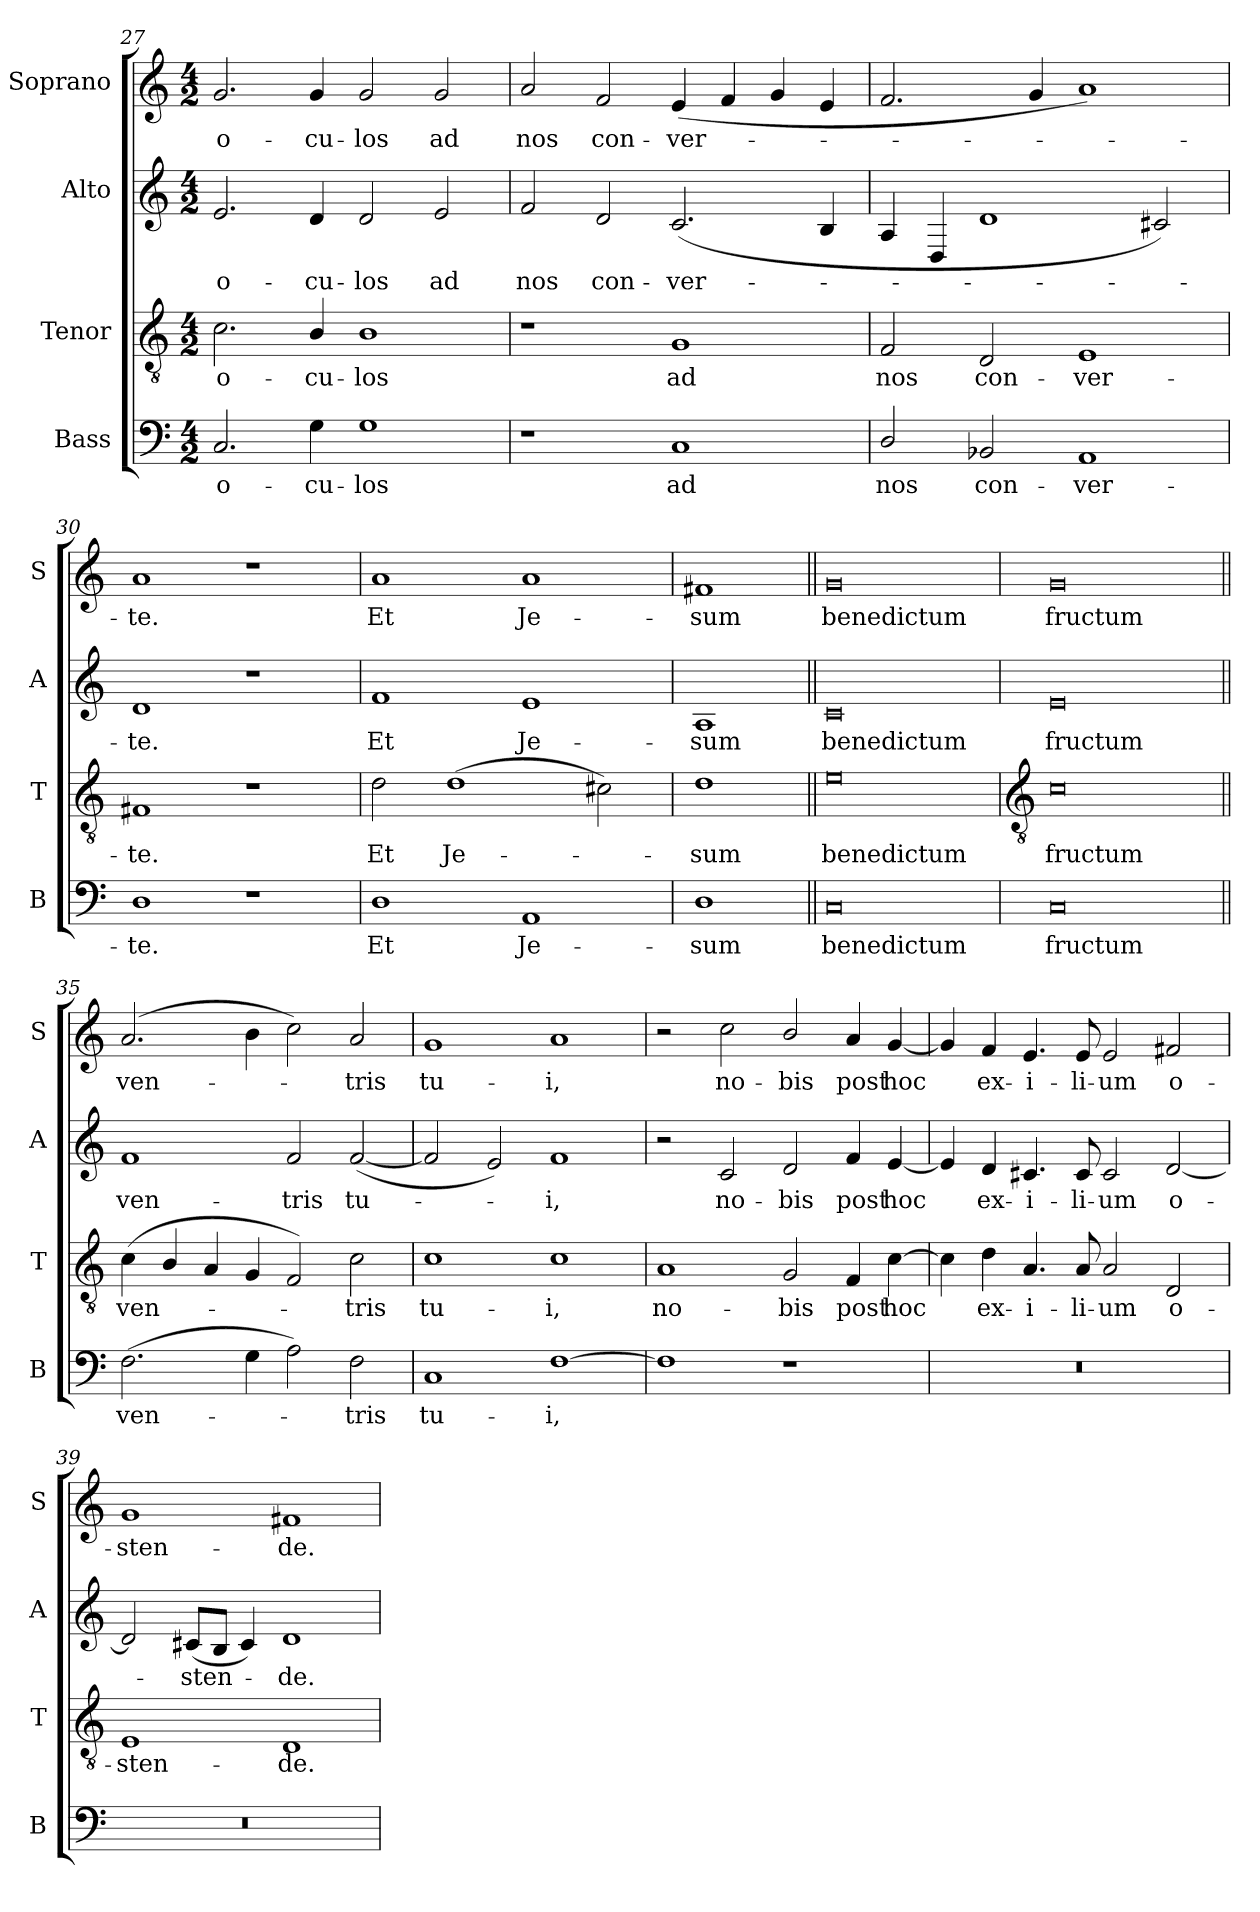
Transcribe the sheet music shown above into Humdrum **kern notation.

**kern	**text	**kern	**text	**kern	**text	**kern	**text
*part4	*part4	*part3	*part3	*part2	*part2	*part1	*part1
*staff4	*staff4	*staff3	*staff3	*staff2	*staff2	*staff1	*staff1
*I"Bass	*	*I"Tenor	*	*I"Alto	*	*I"Soprano	*
*I'B	*	*I'T	*	*I'A	*	*I'S	*
*clefF4	*	*clefGv2	*	*clefG2	*	*clefG2	*
*k[]	*	*k[]	*	*k[]	*	*k[]	*
*C:	*	*C:	*	*C:	*	*C:	*
*M4/2	*	*M4/2	*	*M4/2	*	*M4/2	*
=27	=27	=27	=27	=27	=27	=27	=27
!	!LO:LY:b	!	!LO:LY:b	!	!LO:LY:b	!	!LO:LY:b
2.C	o-	2.c	o-	2.e	o-	2.g	o-
!	!LO:LY:b	!	!LO:LY:b	!	!LO:LY:b	!	!LO:LY:b
4G	-cu-	4B/	-cu-	4d	-cu-	4g	-cu-
!	!LO:LY:b	!	!LO:LY:b	!	!LO:LY:b	!	!LO:LY:b
1G	-los	1B	-los	2d	-los	2g	-los
!	!	!	!	!	!LO:LY:b	!	!LO:LY:b
.	.	.	.	2e	ad	2g	ad
=28	=28	=28	=28	=28	=28	=28	=28
!	!	!	!	!	!LO:LY:b	!	!LO:LY:b
1r	.	1r	.	2f	nos	2a	nos
!	!	!	!	!	!LO:LY:b	!	!LO:LY:b
.	.	.	.	2d	con-	2f	con-
!	!LO:LY:b	!	!LO:LY:b	!	!LO:LY:b	!	!LO:LY:b
1C	ad	1G	ad	(<2.c	-ver-	(<4e	-ver-
.	.	.	.	.	.	4f	.
.	.	.	.	.	.	4g	.
.	.	.	.	4B	.	4e	.
=29	=29	=29	=29	=29	=29	=29	=29
!	!LO:LY:b	!	!LO:LY:b	!	!	!	!
2D/	nos	2F	nos	4A	.	2.f	.
.	.	.	.	4D	.	.	.
!	!LO:LY:b	!	!LO:LY:b	!	!	!	!
2BB-X	con-	2D	con-	1d	.	.	.
.	.	.	.	.	.	4g	.
!	!LO:LY:b	!	!LO:LY:b	!	!	!	!
1AA	-ver-	1E	-ver-	.	.	1a)	.
.	.	.	.	2c#X)	.	.	.
=30	=30	=30	=30	=30	=30	=30	=30
!	!LO:LY:b	!	!LO:LY:b	!	!LO:LY:b	!	!LO:LY:b
1D	-te.	1F#X	-te.	1d	te.	1a	te.
1r	.	1r	.	1r	.	1r	.
=31	=31	=31	=31	=31	=31	=31	=31
!	!LO:LY:b	!	!LO:LY:b	!	!LO:LY:b	!	!LO:LY:b
1D	Et	2d	Et	1f	Et	1a	Et
!	!	!	!LO:LY:b	!	!	!	!
.	.	(>1d	Je-	.	.	.	.
!	!LO:LY:b	!	!	!	!LO:LY:b	!	!LO:LY:b
1AA	Je-	.	.	1e	Je-	1a	Je-
.	.	2c#X)	.	.	.	.	.
=32	=32	=32	=32	=32	=32	=32	=32
!	!LO:LY:b	!	!LO:LY:b	!	!LO:LY:b	!	!LO:LY:b
1D	-sum	1d	sum	1A	-sum	1f#X	-sum
=33||	=33||	=33||	=33||	=33||	=33||	=33||	=33||
!	!LO:LY:b	!	!LO:LY:b	!	!LO:LY:b	!	!LO:LY:b
0C	benedictum	0e	benedictum	0c	benedictum	0g	benedictum
!!LO:LB:g=z
=34	=34	=34	=34	=34	=34	=34	=34
*	*	*clefGv2	*	*	*	*	*
!	!LO:LY:b	!	!LO:LY:b	!	!LO:LY:b	!	!LO:LY:b
0C	fructum	0c	fructum	0e	fructum	0g	fructum
=35||	=35||	=35||	=35||	=35||	=35||	=35||	=35||
!	!LO:LY:b	!	!LO:LY:b	!	!LO:LY:b	!	!LO:LY:b
(>2.F	ven-	(<4c	ven-	1f	ven-	(>2.a	ven-
.	.	4B/	.	.	.	.	.
.	.	4A	.	.	.	.	.
4G	.	4G	.	.	.	4b	.
!	!	!	!	!	!LO:LY:b	!	!
2A)	.	2F)	.	2f	-tris	2cc)	.
!	!LO:LY:b	!	!LO:LY:b	!	!LO:LY:b	!	!LO:LY:b
2F	tris	2c	tris	(<[2f	tu-	2a	tris
=36	=36	=36	=36	=36	=36	=36	=36
!	!LO:LY:b	!	!LO:LY:b	!	!	!	!LO:LY:b
1C	tu-	1c	tu-	2f]	.	1g	tu-
.	.	.	.	2e)	.	.	.
!	!LO:LY:b	!	!LO:LY:b	!	!LO:LY:b	!	!LO:LY:b
[1F	-i,	1c	-i,	1f	i,	1a	-i,
=37	=37	=37	=37	=37	=37	=37	=37
!	!	!	!LO:LY:b	!	!	!	!
1F]	.	1A	no-	2r	.	2r	.
!	!	!	!	!	!LO:LY:b	!	!LO:LY:b
.	.	.	.	2c	no-	2cc	no-
!	!	!	!LO:LY:b	!	!LO:LY:b	!	!LO:LY:b
1r	.	2G	-bis	2d	-bis	2b/	-bis
!	!	!	!LO:LY:b	!	!LO:LY:b	!	!LO:LY:b
.	.	4F	post	4f	post	4a	post
!	!	!	!LO:LY:b	!	!LO:LY:b	!	!LO:LY:b
.	.	[4c	hoc	[4e	hoc	[4g	hoc
=38	=38	=38	=38	=38	=38	=38	=38
0r	.	4c]	.	4e]	.	4g]	.
!	!	!	!LO:LY:b	!	!LO:LY:b	!	!LO:LY:b
.	.	4d	ex-	4d	ex-	4f	ex-
!	!	!	!LO:LY:b	!	!LO:LY:b	!	!LO:LY:b
.	.	4.A	-i-	4.c#X	-i-	4.e	-i-
!	!	!	!LO:LY:b	!	!LO:LY:b	!	!LO:LY:b
.	.	8A	-li-	8c#	-li-	8e	-li-
!	!	!	!LO:LY:b	!	!LO:LY:b	!	!LO:LY:b
.	.	2A	-um	2c#	-um	2e	-um
!	!	!	!LO:LY:b	!	!LO:LY:b	!	!LO:LY:b
.	.	2D	o-	[2d	o-	2f#X	o-
=39	=39	=39	=39	=39	=39	=39	=39
!	!	!	!LO:LY:b	!	!	!	!LO:LY:b
0r	.	1E	-sten-	2d]	.	1g	-sten-
!	!	!	!	!	!LO:LY:b	!	!
.	.	.	.	(<8c#XL	sten-	.	.
.	.	.	.	8BJ	.	.	.
.	.	.	.	4c#)	.	.	.
!	!	!	!LO:LY:b	!	!LO:LY:b	!	!LO:LY:b
.	.	1D	-de.	1d	de.	1f#	-de.
=	=	=	=	=	=	=	=
*-	*-	*-	*-	*-	*-	*-	*-
